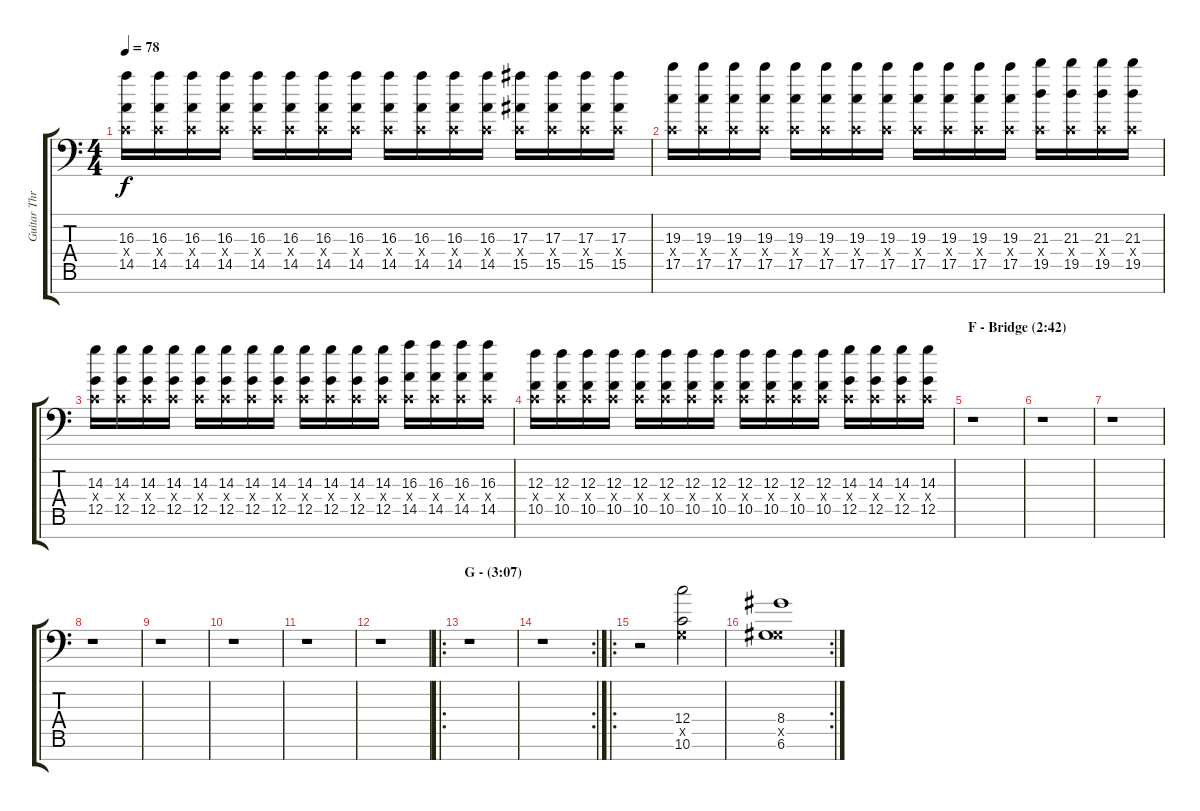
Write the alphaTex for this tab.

\track ("Guitar Three" "Guitar Thr") {instrument electricguitarclean}
\staff {score tabs}
\tuning (D4 A3 F3 C3 G2 D2 A1) {hide}
\ts (4 4)
\tempo 78
\clef f4
\ks c
(16.3 0.4{x} 14.5).16{dy f} (16.3 0.4{x} 14.5).16 (16.3 0.4{x} 14.5).16 (16.3 0.4{x} 14.5).16 (16.3 0.4{x} 14.5).16 (16.3 0.4{x} 14.5).16 (16.3 0.4{x} 14.5).16 (16.3 0.4{x} 14.5).16 (16.3 0.4{x} 14.5).16 (16.3 0.4{x} 14.5).16 (16.3 0.4{x} 14.5).16 (16.3 0.4{x} 14.5).16 (17.3 0.4{x} 15.5).16 (17.3 0.4{x} 15.5).16 (17.3 0.4{x} 15.5).16 (17.3 0.4{x} 15.5).16 |
(19.3 0.4{x} 17.5).16 (19.3 0.4{x} 17.5).16 (19.3 0.4{x} 17.5).16 (19.3 0.4{x} 17.5).16 (19.3 0.4{x} 17.5).16 (19.3 0.4{x} 17.5).16 (19.3 0.4{x} 17.5).16 (19.3 0.4{x} 17.5).16 (19.3 0.4{x} 17.5).16 (19.3 0.4{x} 17.5).16 (19.3 0.4{x} 17.5).16 (19.3 0.4{x} 17.5).16 (21.3 0.4{x} 19.5).16 (21.3 0.4{x} 19.5).16 (21.3 0.4{x} 19.5).16 (21.3 0.4{x} 19.5).16 |
(14.3 0.4{x} 12.5).16 (14.3 0.4{x} 12.5).16 (14.3 0.4{x} 12.5).16 (14.3 0.4{x} 12.5).16 (14.3 0.4{x} 12.5).16 (14.3 0.4{x} 12.5).16 (14.3 0.4{x} 12.5).16 (14.3 0.4{x} 12.5).16 (14.3 0.4{x} 12.5).16 (14.3 0.4{x} 12.5).16 (14.3 0.4{x} 12.5).16 (14.3 0.4{x} 12.5).16 (16.3 0.4{x} 14.5).16 (16.3 0.4{x} 14.5).16 (16.3 0.4{x} 14.5).16 (16.3 0.4{x} 14.5).16 |
(12.3 0.4{x} 10.5).16 (12.3 0.4{x} 10.5).16 (12.3 0.4{x} 10.5).16 (12.3 0.4{x} 10.5).16 (12.3 0.4{x} 10.5).16 (12.3 0.4{x} 10.5).16 (12.3 0.4{x} 10.5).16 (12.3 0.4{x} 10.5).16 (12.3 0.4{x} 10.5).16 (12.3 0.4{x} 10.5).16 (12.3 0.4{x} 10.5).16 (12.3 0.4{x} 10.5).16 (14.3 0.4{x} 12.5).16 (14.3 0.4{x} 12.5).16 (14.3 0.4{x} 12.5).16 (14.3 0.4{x} 12.5).16 |
\section ("" "F - Bridge (2:42)")
r.1 |
r.1 |
r.1 |
r.1 |
r.1 |
r.1 |
r.1 |
r.1 |
\ro
\section ("" "G - (3:07)")
r.1 |
\rc 2
r.1 |
\ro
r.2 (12.4 0.5{x} 10.6).2 |
\rc 2
(8.4 0.5{x} 6.6).1
